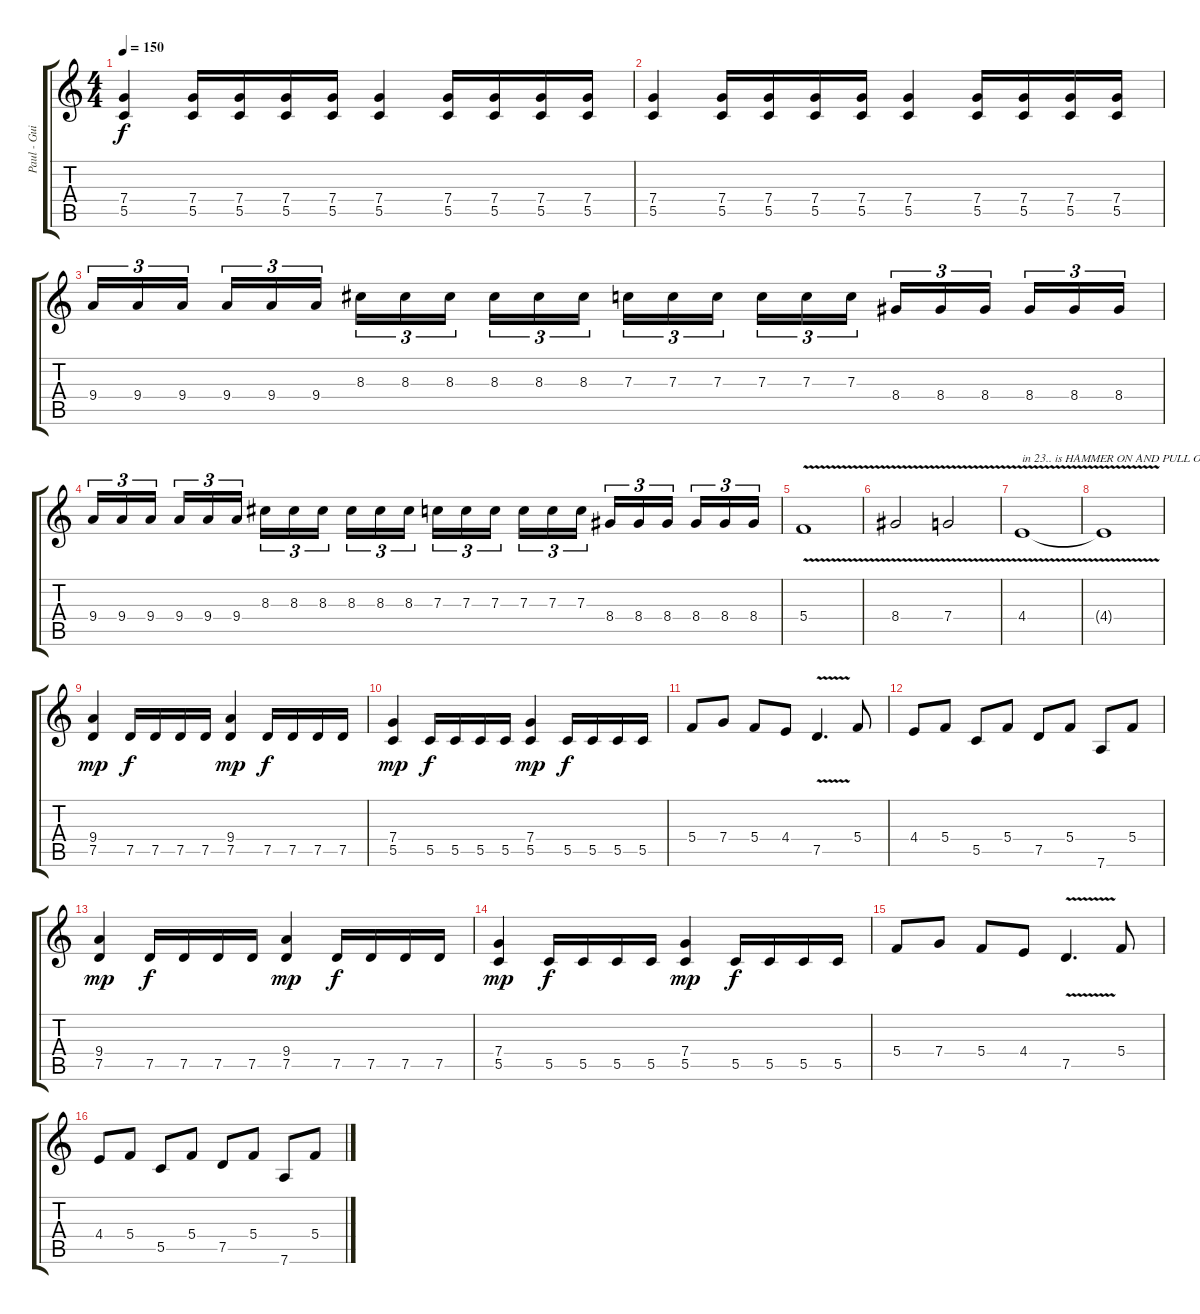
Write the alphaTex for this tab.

\track ("Paul - Guitar 1" "Paul - Gui") {instrument distortionguitar}
\staff {score tabs}
\tuning (D4 A3 F3 C3 G2 D2) {hide}
\ts (4 4)
\tempo 150
\clef g2
\ks c
(7.4 5.5).4{dy f} (7.4 5.5).16 (7.4 5.5).16 (7.4 5.5).16 (7.4 5.5).16 (7.4 5.5).4 (7.4 5.5).16 (7.4 5.5).16 (7.4 5.5).16 (7.4 5.5).16 |
(7.4 5.5).4 (7.4 5.5).16 (7.4 5.5).16 (7.4 5.5).16 (7.4 5.5).16 (7.4 5.5).4 (7.4 5.5).16 (7.4 5.5).16 (7.4 5.5).16 (7.4 5.5).16 |
9.4.16{tu (3 2)} 9.4.16{tu (3 2)} 9.4.16{tu (3 2) beam splitsecondary} 9.4.16{tu (3 2)} 9.4.16{tu (3 2)} 9.4.16{tu (3 2)} 8.3.16{tu (3 2)} 8.3.16{tu (3 2)} 8.3.16{tu (3 2) beam splitsecondary} 8.3.16{tu (3 2)} 8.3.16{tu (3 2)} 8.3.16{tu (3 2)} 7.3.16{tu (3 2)} 7.3.16{tu (3 2)} 7.3.16{tu (3 2) beam splitsecondary} 7.3.16{tu (3 2)} 7.3.16{tu (3 2)} 7.3.16{tu (3 2)} 8.4.16{tu (3 2)} 8.4.16{tu (3 2)} 8.4.16{tu (3 2) beam splitsecondary} 8.4.16{tu (3 2)} 8.4.16{tu (3 2)} 8.4.16{tu (3 2)} |
9.4.16{tu (3 2)} 9.4.16{tu (3 2)} 9.4.16{tu (3 2) beam splitsecondary} 9.4.16{tu (3 2)} 9.4.16{tu (3 2)} 9.4.16{tu (3 2)} 8.3.16{tu (3 2)} 8.3.16{tu (3 2)} 8.3.16{tu (3 2) beam splitsecondary} 8.3.16{tu (3 2)} 8.3.16{tu (3 2)} 8.3.16{tu (3 2)} 7.3.16{tu (3 2)} 7.3.16{tu (3 2)} 7.3.16{tu (3 2) beam splitsecondary} 7.3.16{tu (3 2)} 7.3.16{tu (3 2)} 7.3.16{tu (3 2)} 8.4.16{tu (3 2)} 8.4.16{tu (3 2)} 8.4.16{tu (3 2) beam splitsecondary} 8.4.16{tu (3 2)} 8.4.16{tu (3 2)} 8.4.16{tu (3 2)} |
5.4{v}.1 |
8.4{v}.2 7.4{v}.2 |
4.4{v}.1{txt "in 23.. is HAMMER ON AND PULL OFF"} |
4.4{t}.1 |
(9.4 7.5).4{dy mp} 7.5.16{dy f} 7.5.16 7.5.16 7.5.16 (9.4 7.5).4{dy mp} 7.5.16{dy f} 7.5.16 7.5.16 7.5.16 |
(7.4 5.5).4{dy mp} 5.5.16{dy f} 5.5.16 5.5.16 5.5.16 (7.4 5.5).4{dy mp} 5.5.16{dy f} 5.5.16 5.5.16 5.5.16 |
5.4.8 7.4.8 5.4.8 4.4.8 7.5{v}.4{d} 5.4.8 |
4.4.8 5.4.8 5.5.8 5.4.8 7.5.8 5.4.8 7.6.8 5.4.8 |
(9.4 7.5).4{dy mp} 7.5.16{dy f} 7.5.16 7.5.16 7.5.16 (9.4 7.5).4{dy mp} 7.5.16{dy f} 7.5.16 7.5.16 7.5.16 |
(7.4 5.5).4{dy mp} 5.5.16{dy f} 5.5.16 5.5.16 5.5.16 (7.4 5.5).4{dy mp} 5.5.16{dy f} 5.5.16 5.5.16 5.5.16 |
5.4.8 7.4.8 5.4.8 4.4.8 7.5{v}.4{d} 5.4.8 |
4.4.8 5.4.8 5.5.8 5.4.8 7.5.8 5.4.8 7.6.8 5.4.8
